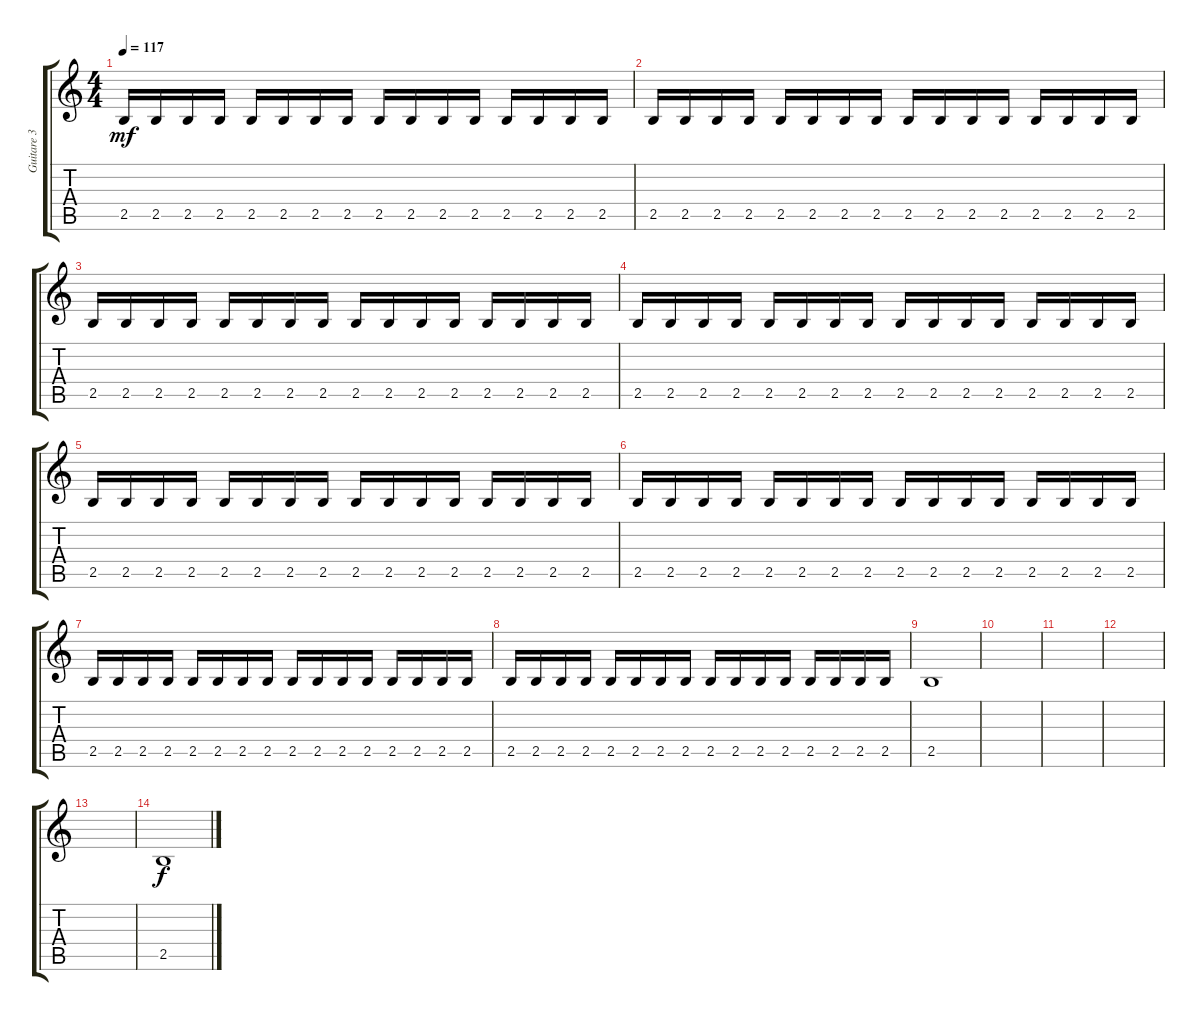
\track ("Guitare 3" "Guitare 3") {instrument acousticguitarsteel}
\staff {score tabs}
\tuning (E4 B3 G3 D3 A2 E2) {hide}
\ts (4 4)
\tempo 117
\clef g2
\ks c
2.5.16{dy mf} 2.5.16 2.5.16 2.5.16 2.5.16 2.5.16 2.5.16 2.5.16 2.5.16 2.5.16 2.5.16 2.5.16 2.5.16 2.5.16 2.5.16 2.5.16 |
2.5.16 2.5.16 2.5.16 2.5.16 2.5.16 2.5.16 2.5.16 2.5.16 2.5.16 2.5.16 2.5.16 2.5.16 2.5.16 2.5.16 2.5.16 2.5.16 |
2.5.16 2.5.16 2.5.16 2.5.16 2.5.16 2.5.16 2.5.16 2.5.16 2.5.16 2.5.16 2.5.16 2.5.16 2.5.16 2.5.16 2.5.16 2.5.16 |
2.5.16 2.5.16 2.5.16 2.5.16 2.5.16 2.5.16 2.5.16 2.5.16 2.5.16 2.5.16 2.5.16 2.5.16 2.5.16 2.5.16 2.5.16 2.5.16 |
2.5.16 2.5.16 2.5.16 2.5.16 2.5.16 2.5.16 2.5.16 2.5.16 2.5.16 2.5.16 2.5.16 2.5.16 2.5.16 2.5.16 2.5.16 2.5.16 |
2.5.16 2.5.16 2.5.16 2.5.16 2.5.16 2.5.16 2.5.16 2.5.16 2.5.16 2.5.16 2.5.16 2.5.16 2.5.16 2.5.16 2.5.16 2.5.16 |
2.5.16 2.5.16 2.5.16 2.5.16 2.5.16 2.5.16 2.5.16 2.5.16 2.5.16 2.5.16 2.5.16 2.5.16 2.5.16 2.5.16 2.5.16 2.5.16 |
2.5.16 2.5.16 2.5.16 2.5.16 2.5.16 2.5.16 2.5.16 2.5.16 2.5.16 2.5.16 2.5.16 2.5.16 2.5.16 2.5.16 2.5.16 2.5.16 |
2.5.1 |
|
|
|
|
2.5.1{dy f}
